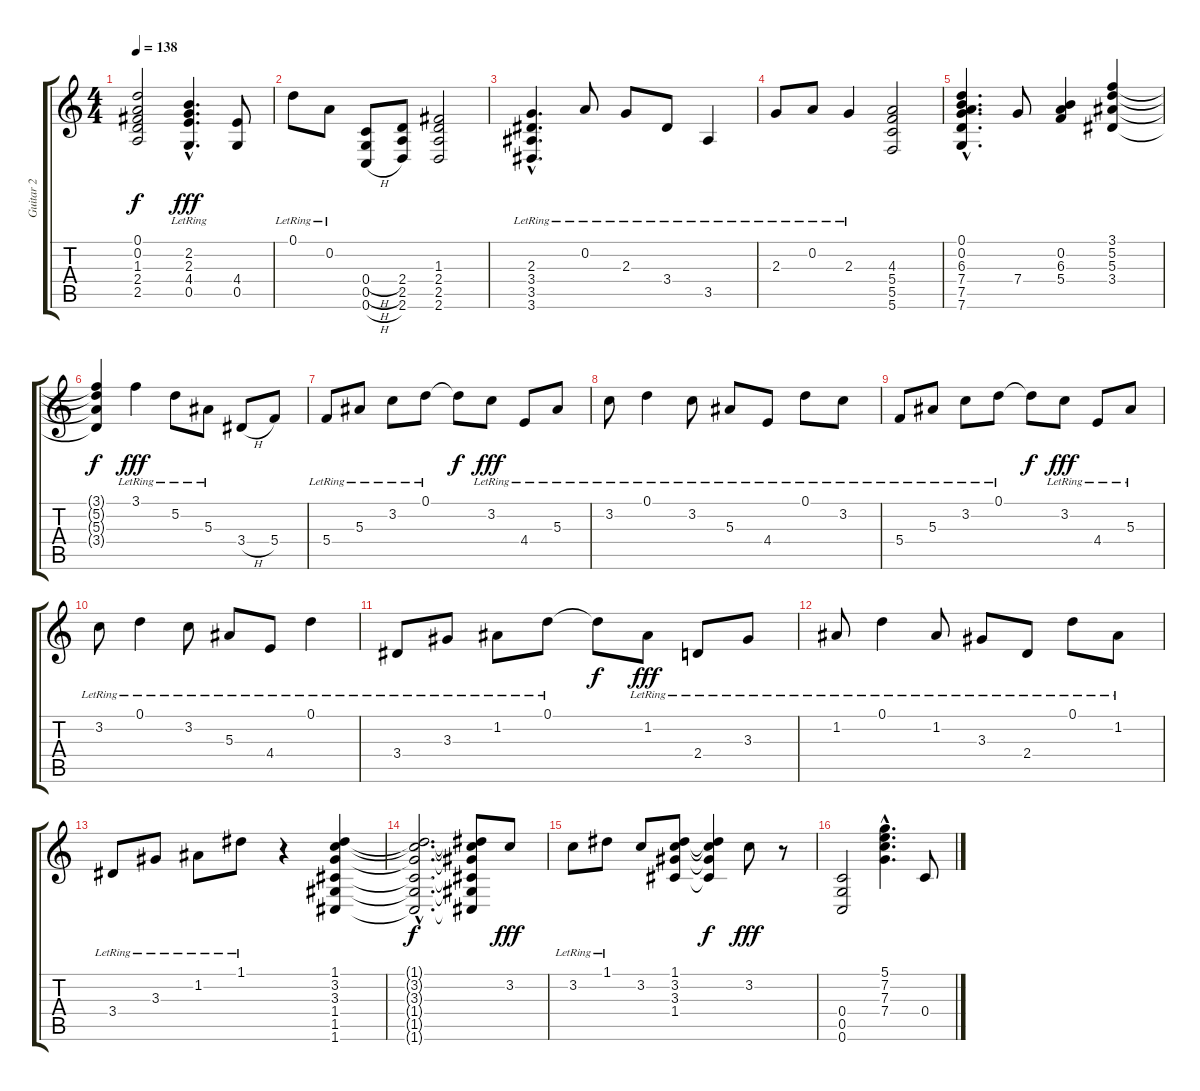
\track ("Guitar 2" "Guitar 2") {instrument acousticguitarsteel}
\staff {score tabs}
\tuning (D4 A3 F3 C3 G2 C2) {hide}
\ts (4 4)
\tempo 138
\clef g2
\ks c
(0.1{t} 0.2{t} 1.3{t} 2.4{t} 2.5{t}).2{dy f} (2.2{hac lr} 2.3{hac lr} 4.4{hac} 0.5{hac}).4{d dy fff} (4.4 0.5).8 |
0.1{lr}.8 0.2{lr}.8 (0.4{h} 0.5{h} 0.6{h}).8 (2.4 2.5 2.6).8 (1.3 2.4 2.5 2.6).2 |
(2.3{hac lr} 3.4{hac lr} 3.5{hac lr} 3.6{hac lr}).4{d} 0.2{lr}.8 2.3{lr}.8 3.4{lr}.8 3.5{lr}.4 |
2.3{lr}.8 0.2{lr}.8 2.3{lr}.4 (4.3 5.4 5.5 5.6).2 |
(0.1{hac} 0.2{hac} 6.3{hac} 7.4{hac} 7.5{hac} 7.6{hac}).4{d} 7.4.8 (0.2 6.3 5.4).4 (3.1 5.2 5.3 3.4).4 |
(3.1{t} 5.2{t} 5.3{t} 3.4{t}).4{dy f} 3.1{lr}.4{dy fff} 5.2{lr}.8 5.3{lr}.8 3.4{h}.8 5.4.8 |
5.4{lr}.8 5.3{lr}.8 3.2{lr}.8 0.1{lr}.8 0.1{t}.8{dy f} 3.2{lr}.8{dy fff} 4.4{lr}.8 5.3{lr}.8 |
3.2{lr}.8 0.1{lr}.4 3.2{lr}.8 5.3{lr}.8 4.4{lr}.8 0.1{lr}.8 3.2{lr}.8 |
5.4{lr}.8 5.3{lr}.8 3.2{lr}.8 0.1{lr}.8 0.1{t}.8{dy f} 3.2{lr}.8{dy fff} 4.4{lr}.8 5.3{lr}.8 |
3.2{lr}.8 0.1{lr}.4 3.2{lr}.8 5.3{lr}.8 4.4{lr}.8 0.1{lr}.4 |
3.4{lr}.8 3.3{lr}.8 1.2{lr}.8 0.1{lr}.8 0.1{t}.8{dy f} 1.2{lr}.8{dy fff} 2.4{lr}.8 3.3{lr}.8 |
1.2{lr}.8 0.1{lr}.4 1.2{lr}.8 3.3{lr}.8 2.4{lr}.8 0.1{lr}.8 1.2{lr}.8 |
3.4{lr}.8 3.3{lr}.8 1.2{lr}.8 1.1{lr}.8 r.4 (1.1 3.2 3.3 1.4 1.5 1.6).4 |
(1.1{hac t} 3.2{hac t} 3.3{hac t} 1.4{hac t} 1.5{hac t} 1.6{hac t}).2{d dy f} (1.1{t} 3.2{t} 3.3{t} 1.4{t} 1.5{t} 1.6{t}).8 3.2.8{dy fff} |
3.2{lr}.8 1.1{lr}.8 3.2.8 (1.1 3.2 3.3 1.4).8 (1.1{t} 3.2{t} 3.3{t} 1.4{t}).4{dy f} 3.2.8{dy fff} r.8 |
(0.4 0.5 0.6).2 (5.1{hac} 7.2{hac} 7.3{hac} 7.4{hac}).4{d} 0.4.8
